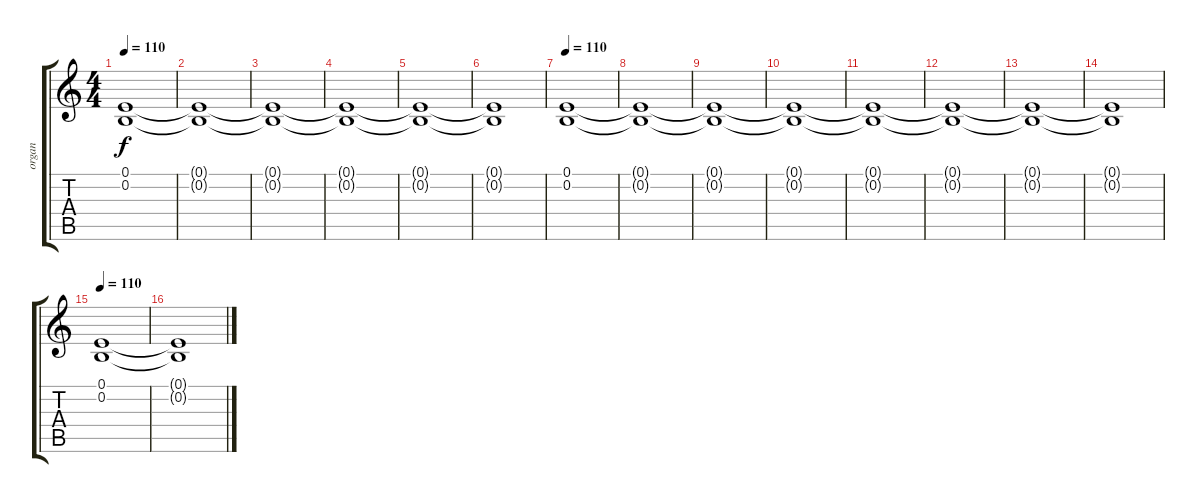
\track ("organ" "organ") {instrument rockorgan}
\staff {score tabs}
\tuning (E4 B3 G3 D3 A2 E2) {hide}
\ts (4 4)
\tempo 110
\clef g2
\ks c
(0.1{t} 0.2{t}).1{dy f} |
(0.1{t} 0.2{t}).1 |
(0.1{t} 0.2{t}).1 |
(0.1{t} 0.2{t}).1 |
(0.1{t} 0.2{t}).1 |
(0.1{t} 0.2{t}).1 |
\tempo 110
(0.1 0.2).1 |
(0.1{t} 0.2{t}).1 |
(0.1{t} 0.2{t}).1 |
(0.1{t} 0.2{t}).1 |
(0.1{t} 0.2{t}).1 |
(0.1{t} 0.2{t}).1 |
(0.1{t} 0.2{t}).1 |
(0.1{t} 0.2{t}).1 |
\tempo 110
(0.1 0.2).1 |
(0.1{t} 0.2{t}).1
